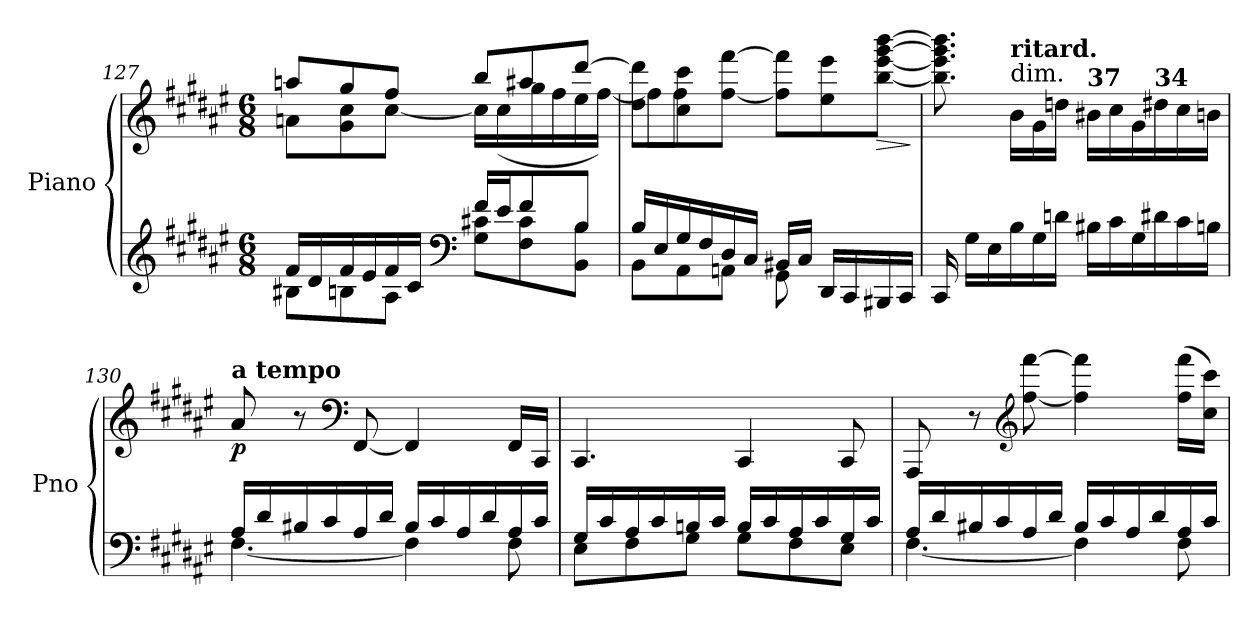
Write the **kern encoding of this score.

**kern	**kern	**dynam
*part1	*part1	*part1
*staff2	*staff1	*staff1/2
*I"Piano	*	*
*I'Pno	*	*
*clefG2	*clefG2	*
*k[f#c#g#d#a#e#]	*k[f#c#g#d#a#e#]	*
*F#:	*F#:	*
*M6/8	*M6/8	*
=127	=127	=127
*^	*^	*
16f#/LL	8B#X\L	8aan/L	8an\L	.
16d#/	.	.	.	.
16f#/	8Bn\	8gg#/	8g#\ 8cc#\	.
16e#/	.	.	.	.
16f#/	8A#\J	8ff#/J	[8cc#\J	.
16c#/JJ	.	.	.	.
*clefF4	*	*	*	*
16f#/LL	8G#\ 8c#X\L	8bb/L	16cc#\LL]	.
16e#/J	.	.	(<16cc#\	.
8f#/	8F#\ 8c#\	8aa#X/	16gg#\	.
.	.	.	16ff#\	.
8B/J	8BB\ 8B\J	[8ddd#/J	16ee#\	.
.	.	.	[16ff#\JJ)	.
!!LO:LB:g=z	!!
=128	=128	=128	=128	=128
16B/LL	8BB\L	8dd#\ 8ddd#\]L	8ff#\L]	.
16E#/	.	.	.	.
16G#/	8AA#\	8cc#\ 8ccc#\	8ff#\J	.
16F#/	.	.	.	.
16D#/	8AAn\J	[8ff#\ [8fff#\J	2ryy	.
16C#/JJ	.	.	.	.
16BB#X/LL	8GG#\	8ff#\] 8fff#\]L	.	.
16C#/JJ	.	.	.	.
16DD#/LL	4ryy	8ee#\ 8eee#\	.	.
16CC#/	.	.	.	.
!	!	!	!	!LO:HP:b
16BBB#X/	.	[8bb\ [8eee#\ [8ggg#\ [8bbb\J	.	>
16CC#/JJ	.	.	.	.
*v	*v	*	*	*
*	*v	*v	*
.	.	]
=129	=129	=129
16CC#/	8.bb\] 8.eee#\] 8.ggg#\] 8.bbb\]	.
16G#\LL	.	.
16E#\	.	.
!	!LO:TX:a:t=dim.	!
!	!LO:TX:a:B:t=ritard.	!
16B\	16b\LL	.
16G#\	16g#\	.
16dn\JJ	16ddn\JJ	.
!	!LO:TX:a:B:t=37	!
16B#X\LL	16b#X\LL	.
16c#\	16cc#\	.
16G#\	16g#\	.
!	!LO:TX:a:B:t=34	!
16d#X\	16dd#X\	.
16c#\	16cc#\	.
16Bn\JJ	16bn\JJ	.
!!LO:PB:g=z
=130	=130	=130
*^	*	*
!	!	!LO:TX:a:B:t=a tempo	!
!	!	!	!LO:DY:b
16A#/LL	[4.F#\	8a#/	p
16d#/	.	.	.
16B#X/	.	8r	.
16c#/	.	.	.
*	*	*clefF4	*
16A#/	.	[8FF#/	.
16d#/JJ	.	.	.
16B#/LL	4F#\]	4FF#/]	.
16c#/	.	.	.
16A#/	.	.	.
16d#/	.	.	.
16A#/	8F#\	16FF#/LL	.
16c#/JJ	.	16CC#/JJ	.
=131	=131	=131	=131
16G#/LL	8E#\L	4.CC#/	.
16c#/	.	.	.
16A#/	8F#\	.	.
16c#/	.	.	.
16Bn/	8G#\J	.	.
16c#/JJ	.	.	.
16B/LL	8G#\L	4CC#/	.
16c#/	.	.	.
16A#/	8F#\	.	.
16c#/	.	.	.
16G#/	8E#\J	8CC#/	.
16c#/JJ	.	.	.
=132	=132	=132	=132
16A#/LL	[4.F#\	8AAA#/	.
16d#/	.	.	.
16B#X/	.	8r	.
16c#/	.	.	.
*	*	*clefG2	*
16A#/	.	[8ff#\ [8fff#\	.
16d#/JJ	.	.	.
16B#/LL	4F#\]	4ff#\] 4fff#\]	.
16c#/	.	.	.
16A#/	.	.	.
16d#/	.	.	.
16A#/	8F#\	(>16ff#\ 16fff#\LL	.
16c#/JJ	.	16cc#\ 16ccc#\JJ)	.
*v	*v	*	*
=	=	=
*-	*-	*-
